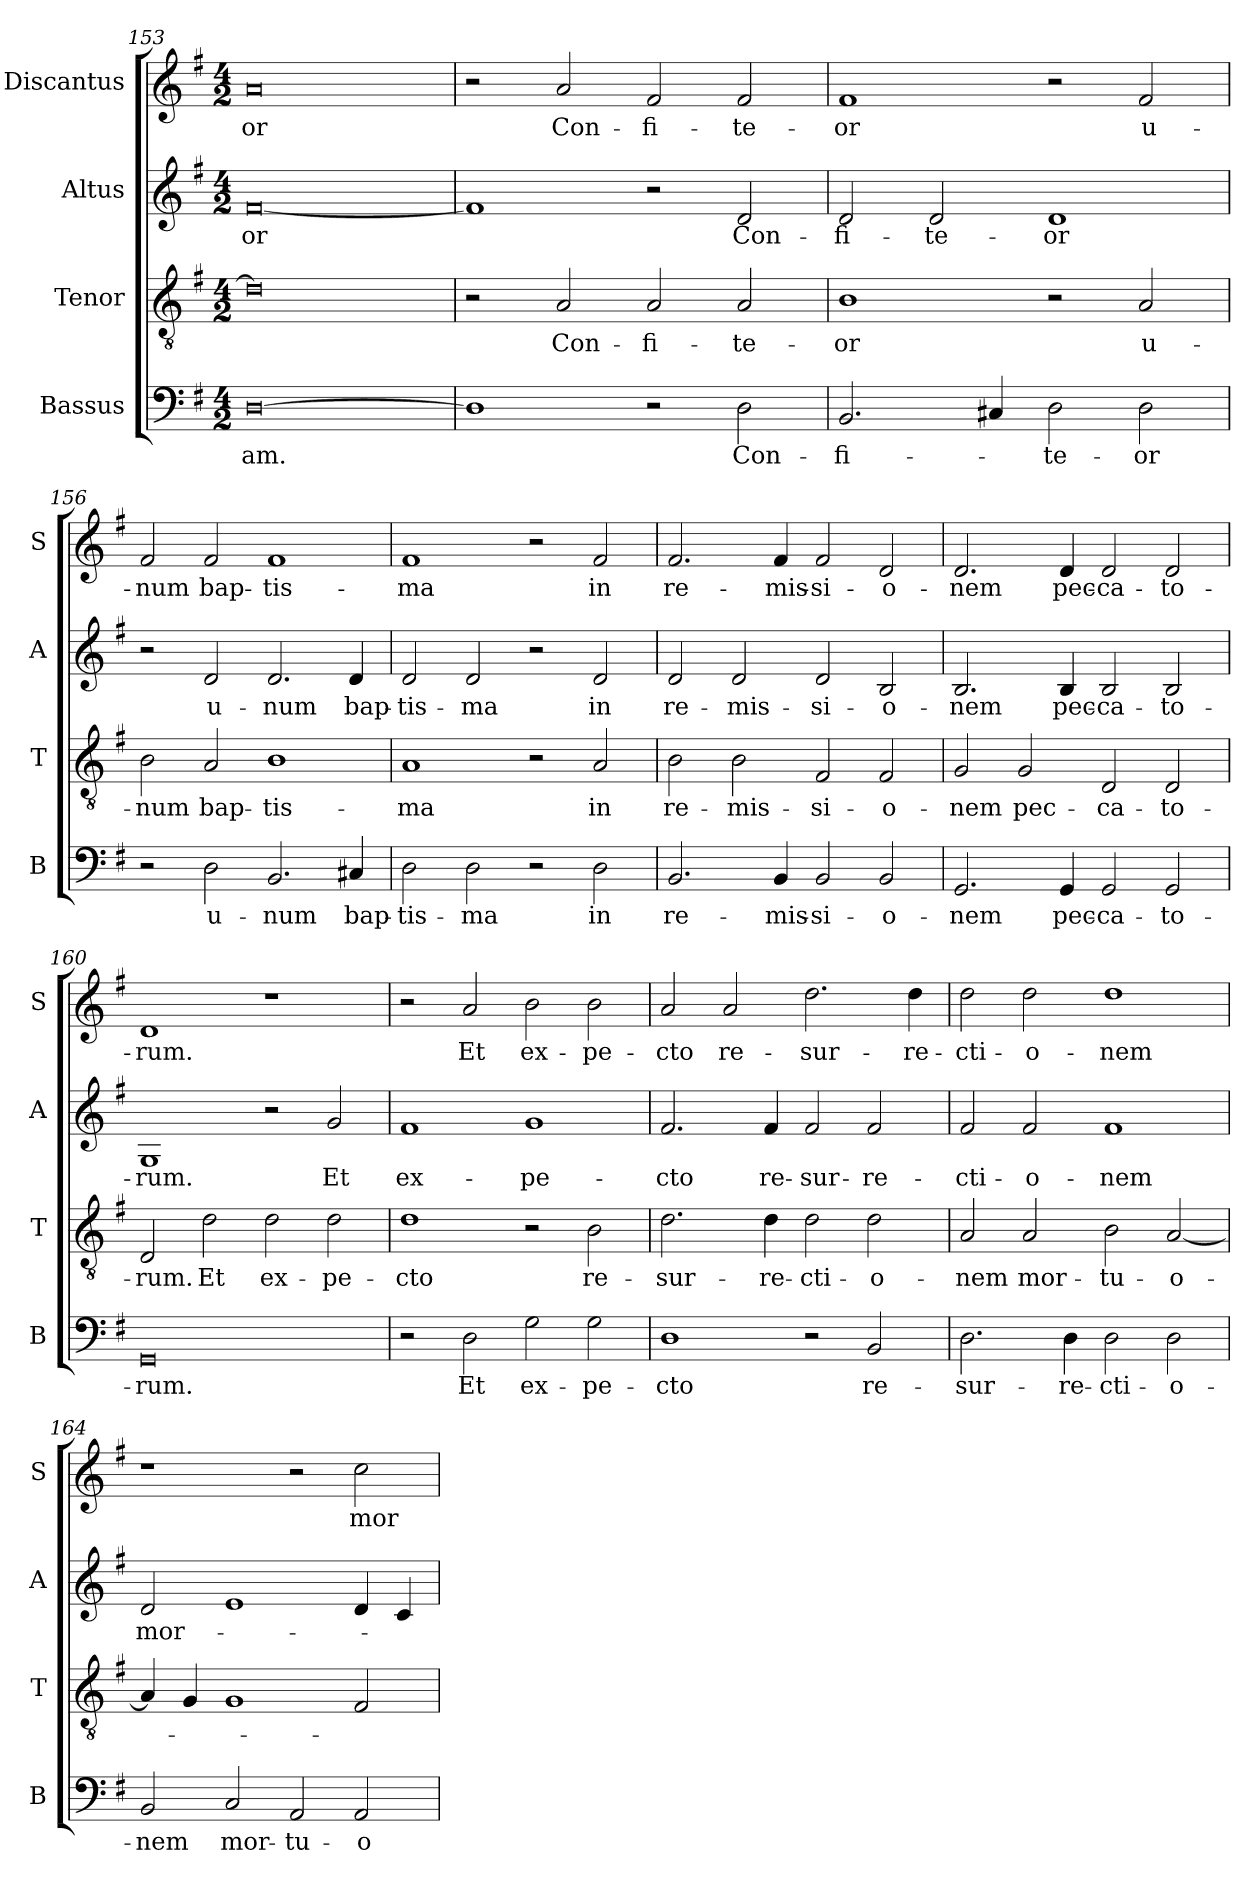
**kern	**text	**kern	**text	**kern	**text	**kern	**text
*part4	*part4	*part3	*part3	*part2	*part2	*part1	*part1
*staff4	*staff4	*staff3	*staff3	*staff2	*staff2	*staff1	*staff1
*I"Bassus	*	*I"Tenor	*	*I"Altus	*	*I"Discantus	*
*I'B	*	*I'T	*	*I'A	*	*I'S	*
*clefF4	*	*clefGv2	*	*clefG2	*	*clefG2	*
*k[f#]	*	*k[f#]	*	*k[f#]	*	*k[f#]	*
*G:	*	*G:	*	*G:	*	*G:	*
*M4/2	*	*M4/2	*	*M4/2	*	*M4/2	*
=153	=153	=153	=153	=153	=153	=153	=153
!	!LO:LY:b	!	!	!	!LO:LY:b	!	!LO:LY:b
[0D	-am.	0d]	.	[0f#	-or	0a	-or
=154	=154	=154	=154	=154	=154	=154	=154
1D]	.	2r	.	1f#]	.	2r	.
!	!	!	!LO:LY:b	!	!	!	!LO:LY:b
.	.	2A/	Con-	.	.	2a/	Con-
!	!	!	!LO:LY:b	!	!	!	!LO:LY:b
2r	.	2A/	-fi-	2r	.	2f#/	-fi-
!	!LO:LY:b	!	!LO:LY:b	!	!LO:LY:b	!	!LO:LY:b
2D\	Con-	2A/	-te-	2d/	Con-	2f#/	-te-
!!LO:PB:g=z
=155	=155	=155	=155	=155	=155	=155	=155
!	!LO:LY:b	!	!LO:LY:b	!	!LO:LY:b	!	!LO:LY:b
2.BB/	-fi-	1B	-or	2d/	-fi-	1f#	-or
!	!	!	!	!	!LO:LY:b	!	!
.	.	.	.	2d/	-te-	.	.
4C#X/	.	.	.	.	.	.	.
!	!LO:LY:b	!	!	!	!LO:LY:b	!	!
2D\	-te-	2r	.	1d	-or	2r	.
!	!LO:LY:b	!	!LO:LY:b	!	!	!	!LO:LY:b
2D\	-or	2A/	u-	.	.	2f#/	u-
=156	=156	=156	=156	=156	=156	=156	=156
!	!	!	!LO:LY:b	!	!	!	!LO:LY:b
2r	.	2B\	-num	2r	.	2f#/	-num
!	!LO:LY:b	!	!LO:LY:b	!	!LO:LY:b	!	!LO:LY:b
2D\	u-	2A/	bap-	2d/	u-	2f#/	bap-
!	!LO:LY:b	!	!LO:LY:b	!	!LO:LY:b	!	!LO:LY:b
2.BB/	-num	1B	-tis-	2.d/	-num	1f#	-tis-
!	!LO:LY:b	!	!	!	!LO:LY:b	!	!
4C#X/	bap-	.	.	4d/	bap-	.	.
=157	=157	=157	=157	=157	=157	=157	=157
!	!LO:LY:b	!	!LO:LY:b	!	!LO:LY:b	!	!LO:LY:b
2D\	-tis-	1A	-ma	2d/	-tis-	1f#	-ma
!	!LO:LY:b	!	!	!	!LO:LY:b	!	!
2D\	-ma	.	.	2d/	-ma	.	.
2r	.	2r	.	2r	.	2r	.
!	!LO:LY:b	!	!LO:LY:b	!	!LO:LY:b	!	!LO:LY:b
2D\	in	2A/	in	2d/	in	2f#/	in
=158	=158	=158	=158	=158	=158	=158	=158
!	!LO:LY:b	!	!LO:LY:b	!	!LO:LY:b	!	!LO:LY:b
2.BB/	re-	2B\	re-	2d/	re-	2.f#/	re-
!	!	!	!LO:LY:b	!	!LO:LY:b	!	!
.	.	2B\	-mis-	2d/	-mis-	.	.
!	!LO:LY:b	!	!	!	!	!	!LO:LY:b
4BB/	-mis-	.	.	.	.	4f#/	-mis-
!	!LO:LY:b	!	!LO:LY:b	!	!LO:LY:b	!	!LO:LY:b
2BB/	-si-	2F#/	-si-	2d/	-si-	2f#/	-si-
!	!LO:LY:b	!	!LO:LY:b	!	!LO:LY:b	!	!LO:LY:b
2BB/	-o-	2F#/	-o-	2B/	-o-	2d/	-o-
=159	=159	=159	=159	=159	=159	=159	=159
!	!LO:LY:b	!	!LO:LY:b	!	!LO:LY:b	!	!LO:LY:b
2.GG/	-nem	2G/	-nem	2.B/	-nem	2.d/	-nem
!	!	!	!LO:LY:b	!	!	!	!
.	.	2G/	pec-	.	.	.	.
!	!LO:LY:b	!	!	!	!LO:LY:b	!	!LO:LY:b
4GG/	pec-	.	.	4B/	pec-	4d/	pec-
!	!LO:LY:b	!	!LO:LY:b	!	!LO:LY:b	!	!LO:LY:b
2GG/	-ca-	2D/	-ca-	2B/	-ca-	2d/	-ca-
!	!LO:LY:b	!	!LO:LY:b	!	!LO:LY:b	!	!LO:LY:b
2GG/	-to-	2D/	-to-	2B/	-to-	2d/	-to-
=160	=160	=160	=160	=160	=160	=160	=160
!	!LO:LY:b	!	!LO:LY:b	!	!LO:LY:b	!	!LO:LY:b
0GG	-rum.	2D/	-rum.	1G	-rum.	1d	-rum.
!	!	!	!LO:LY:b	!	!	!	!
.	.	2d\	Et	.	.	.	.
!	!	!	!LO:LY:b	!	!	!	!
.	.	2d\	ex-	2r	.	1r	.
!	!	!	!LO:LY:b	!	!LO:LY:b	!	!
.	.	2d\	-pe-	2g/	Et	.	.
!!LO:LB:g=z
=161	=161	=161	=161	=161	=161	=161	=161
!	!	!	!LO:LY:b	!	!LO:LY:b	!	!
2r	.	1d	-cto	1f#	ex-	2r	.
!	!LO:LY:b	!	!	!	!	!	!LO:LY:b
2D\	Et	.	.	.	.	2a/	Et
!	!LO:LY:b	!	!	!	!LO:LY:b	!	!LO:LY:b
2G\	ex-	2r	.	1g	-pe-	2b\	ex-
!	!LO:LY:b	!	!LO:LY:b	!	!	!	!LO:LY:b
2G\	-pe-	2B\	re-	.	.	2b\	-pe-
=162	=162	=162	=162	=162	=162	=162	=162
!	!LO:LY:b	!	!LO:LY:b	!	!LO:LY:b	!	!LO:LY:b
1D	-cto	2.d\	-sur-	2.f#/	-cto	2a/	-cto
!	!	!	!	!	!	!	!LO:LY:b
.	.	.	.	.	.	2a/	re-
!	!	!	!LO:LY:b	!	!LO:LY:b	!	!
.	.	4d\	-re-	4f#/	re-	.	.
!	!	!	!LO:LY:b	!	!LO:LY:b	!	!LO:LY:b
2r	.	2d\	-cti-	2f#/	-sur-	2.dd\	-sur-
!	!LO:LY:b	!	!LO:LY:b	!	!LO:LY:b	!	!
2BB/	re-	2d\	-o-	2f#/	-re-	.	.
!	!	!	!	!	!	!	!LO:LY:b
.	.	.	.	.	.	4dd\	-re-
=163	=163	=163	=163	=163	=163	=163	=163
!	!LO:LY:b	!	!LO:LY:b	!	!LO:LY:b	!	!LO:LY:b
2.D\	-sur-	2A/	-nem	2f#/	-cti-	2dd\	-cti-
!	!	!	!LO:LY:b	!	!LO:LY:b	!	!LO:LY:b
.	.	2A/	mor-	2f#/	-o-	2dd\	-o-
!	!LO:LY:b	!	!	!	!	!	!
4D\	-re-	.	.	.	.	.	.
!	!LO:LY:b	!	!LO:LY:b	!	!LO:LY:b	!	!LO:LY:b
2D\	-cti-	2B\	-tu-	1f#	-nem	1dd	-nem
!	!LO:LY:b	!	!LO:LY:b	!	!	!	!
2D\	-o-	[2A/	-o-	.	.	.	.
=164	=164	=164	=164	=164	=164	=164	=164
!	!LO:LY:b	!	!	!	!LO:LY:b	!	!
2BB/	-nem	4A/]	.	2d/	mor-	1r	.
.	.	4G/	.	.	.	.	.
!	!LO:LY:b	!	!	!	!	!	!
2C/	mor-	1G	.	1e	.	.	.
!	!LO:LY:b	!	!	!	!	!	!
2AA/	-tu-	.	.	.	.	2r	.
!	!LO:LY:b	!	!	!	!	!	!LO:LY:b
2AA/	-o-	2F#/	.	4d/	.	2cc\	mor-
.	.	.	.	4c/	.	.	.
=	=	=	=	=	=	=	=
*-	*-	*-	*-	*-	*-	*-	*-
